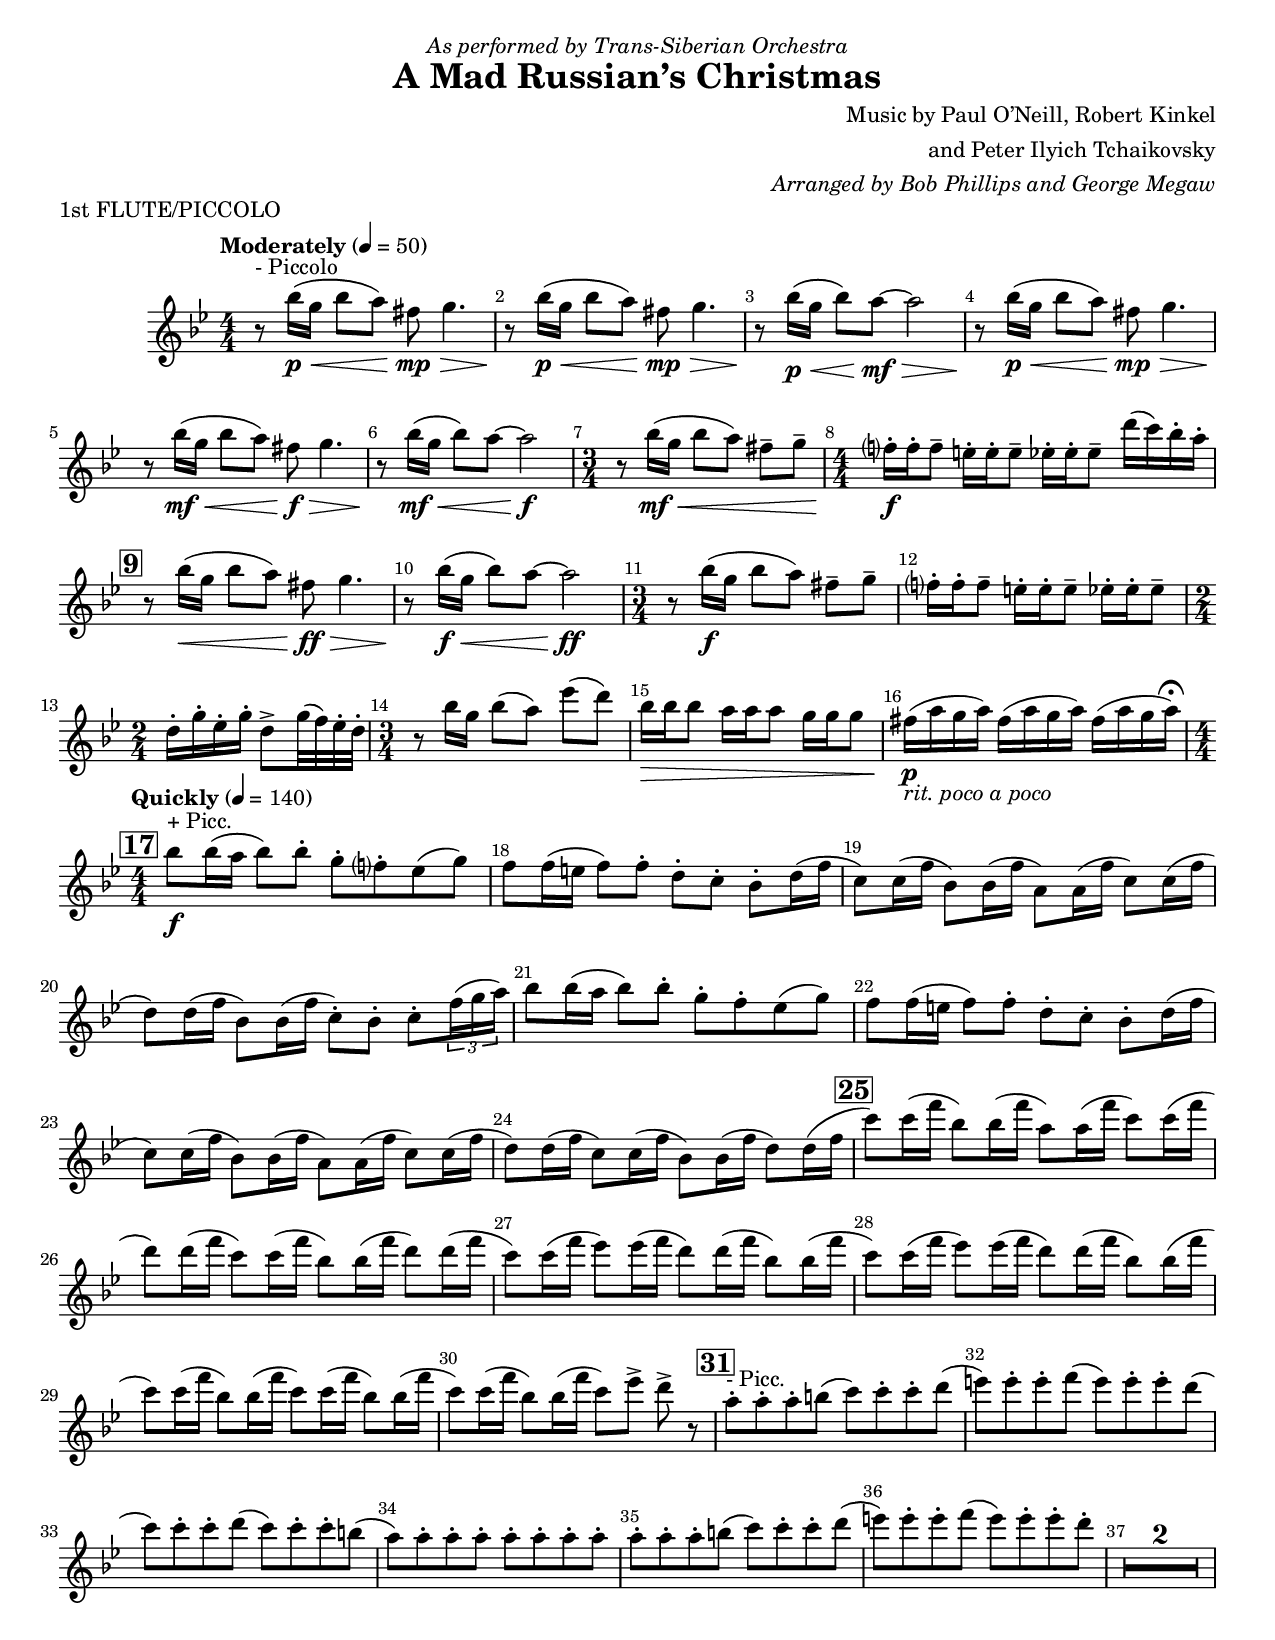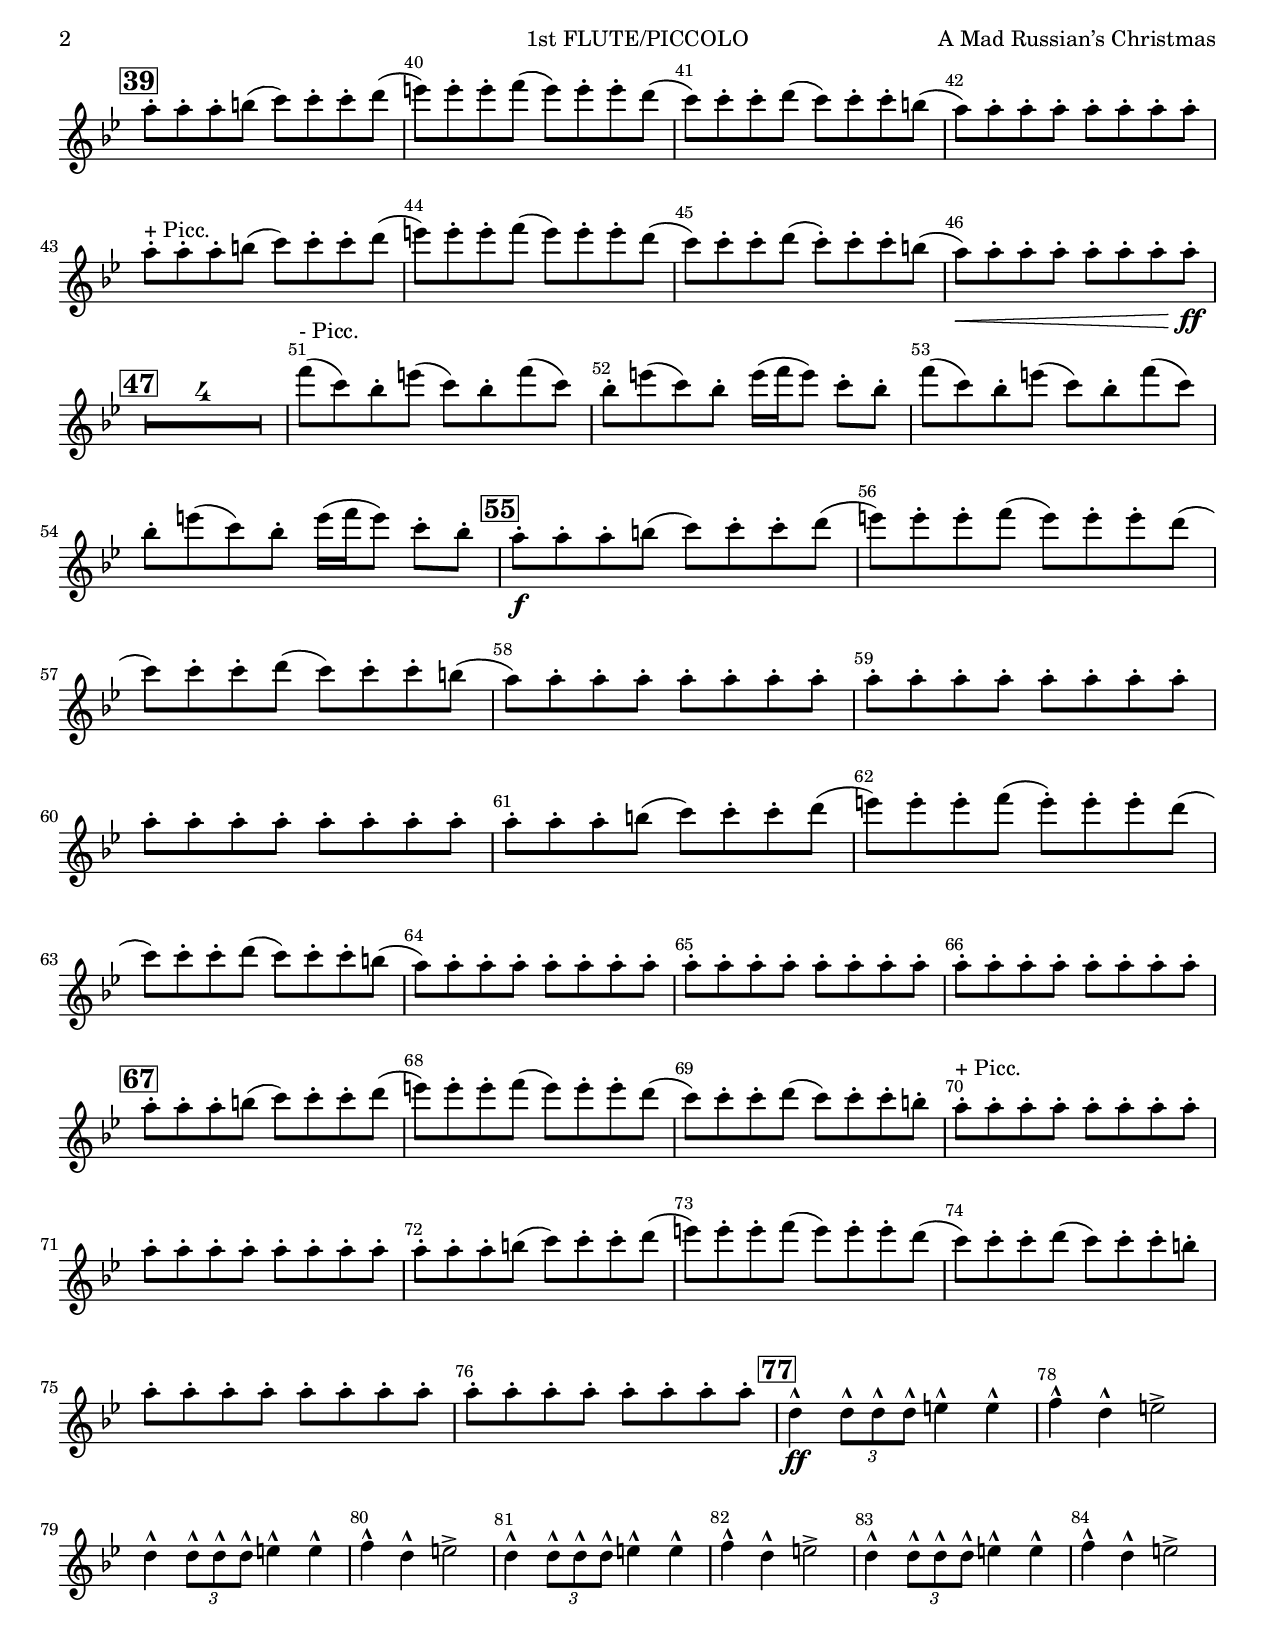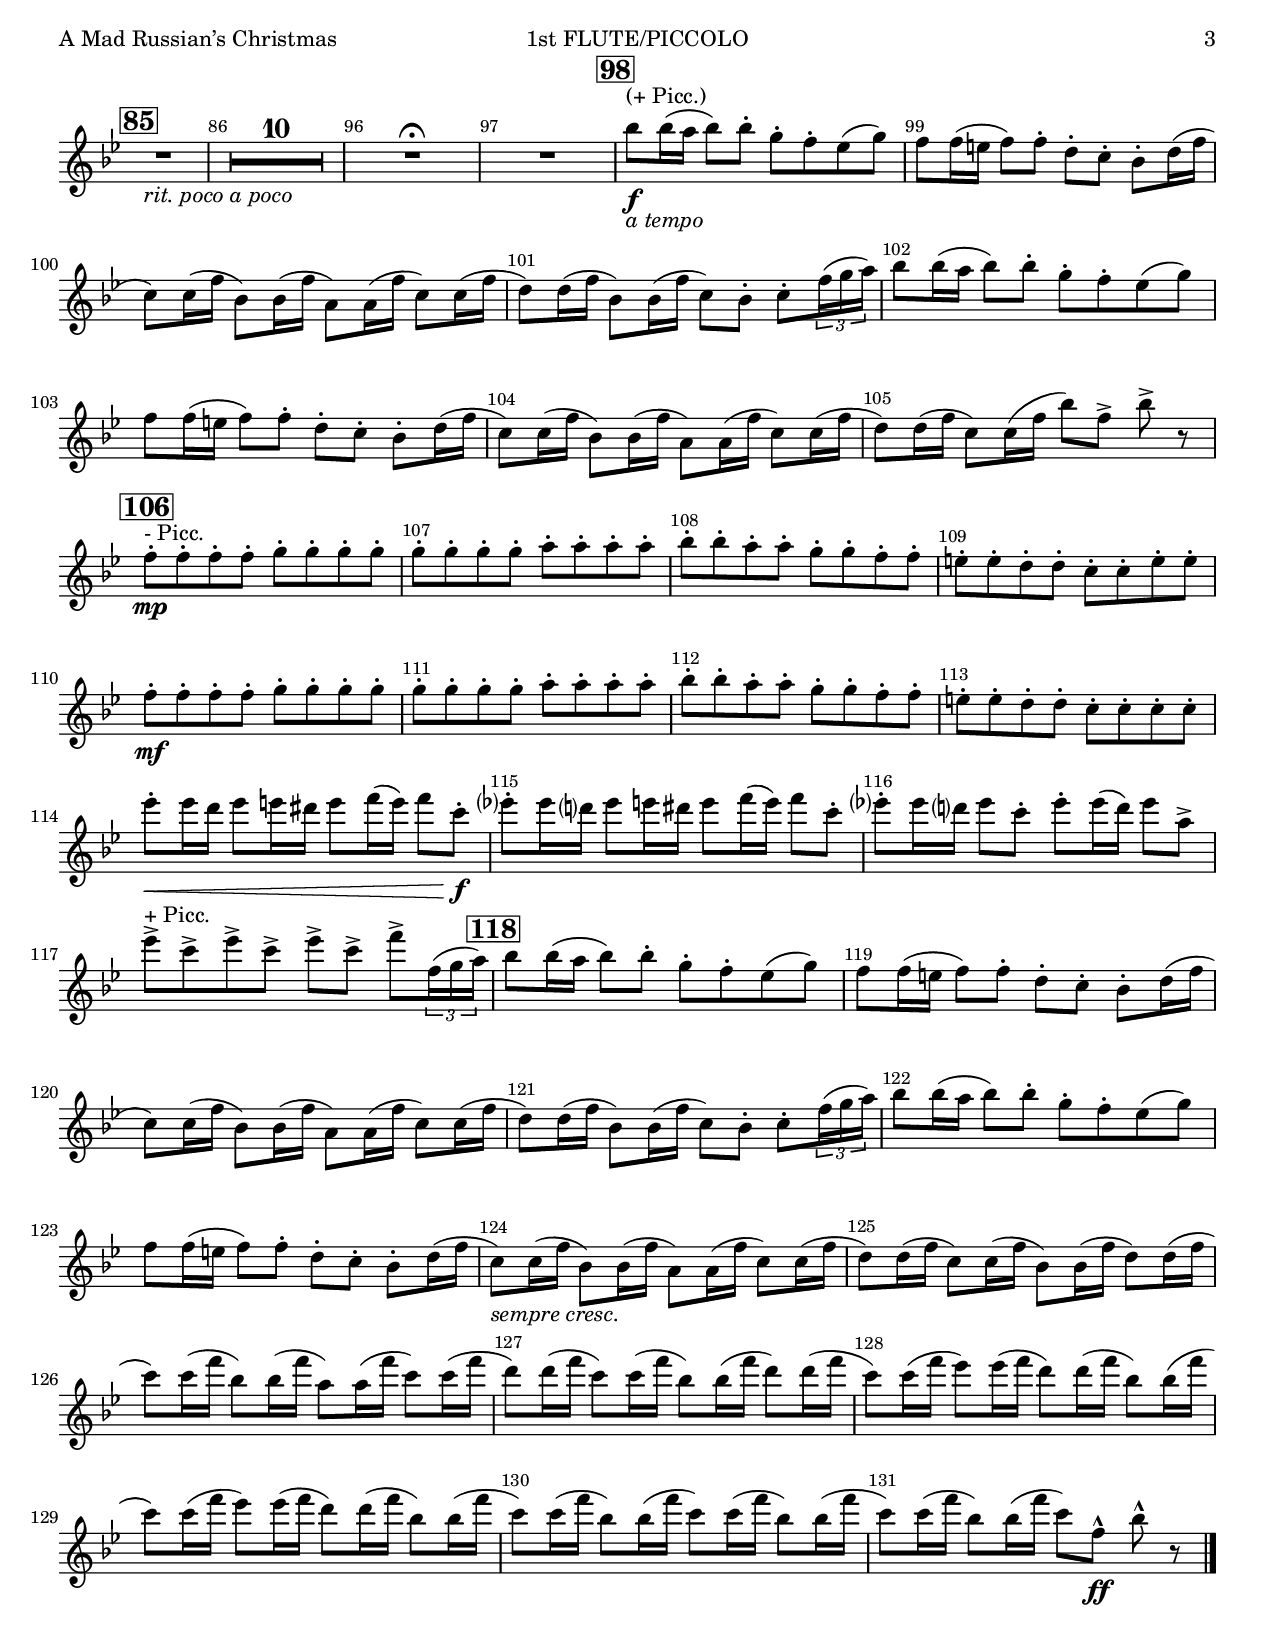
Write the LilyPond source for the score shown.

\version "2.19.82"
\language "english"

\version "2.19.82"
\language "english"

\header {
  dedication = \markup {
    \normal-text \italic "As performed by Trans-Siberian Orchestra"
  }
  title = "A Mad Russian’s Christmas"
  composer = \markup \right-column {
    "Music by Paul O’Neill, Robert Kinkel"
    "and Peter Ilyich Tchaikovsky"
    \italic "Arranged by Bob Phillips and George Megaw"
  }
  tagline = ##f
}

#(set-global-staff-size 19)

\paper {
  #(set-paper-size "ansi a")
  oddHeaderMarkup = \markup \fill-line {
    \on-the-fly #print-page-number-check-first
    \fromproperty #'header:title
    \on-the-fly #print-page-number-check-first
    \fromproperty #'header:piece
    \on-the-fly #print-page-number-check-first
    \fromproperty #'page:page-number-string
  }
  evenHeaderMarkup = \markup \fill-line {
    \on-the-fly #print-page-number-check-first
    \fromproperty #'page:page-number-string
    \on-the-fly #print-page-number-check-first
    \fromproperty #'header:piece
    \fromproperty #'header:title
  }
}

rehearsalMark = {
  \once \override Score.BarNumber.break-visibility = ##(#f #f #f)
  \mark \default
}

scoreOutline = {
  \compressFullBarRests
  \override MultiMeasureRest.expand-limit = #1
  \set Score.markFormatter = #format-mark-box-barnumbers
  \override Score.BarNumber.break-visibility = #end-of-line-invisible
  \context Score \applyContext #(set-bar-number-visibility 1)
  \numericTimeSignature

  \time 4/4
  \tempo "Moderately" 4 = 50
  \key bf \major
  s1*6

  % m. 7
  \time 3/4
  | s2.*1

  % m. 8
  \time 4/4
  | s1*1

  %%% m. 9 %%%
  \rehearsalMark
  | s1*2

  % m. 11
  \time 3/4
  | s2.*2

  % m. 13
  \time 2/4
  | s2*1

  % m. 14
  \time 3/4
  | s2.*2

  % m. 16
  |
  s2_\markup \italic "rit. poco a poco"

  s8. s16\fermata

  %%% m. 17 %%%
  \time 4/4
  \rehearsalMark
  \tempo "Quickly" 4 = 140
  | s1*8

  %%% m. 25 %%%
  \rehearsalMark
  | s1*6

  %%% m. 31 %%%
  \rehearsalMark
  | s1*8

  %%% m. 39 %%%
  \rehearsalMark
  | s1*8

  %%% m. 47 %%%
  \rehearsalMark
  | s1*8

  %%% m. 55 %%%
  \rehearsalMark
  | s1*12

  %%% m. 67 %%%
  \rehearsalMark
  | s1*10

  %%% m. 77 %%%
  \rehearsalMark
  | s1*8

  %%% m. 85 %%%
  \rehearsalMark
  | s1*1_\markup \italic "rit. poco a poco"

  % m. 86
  | s1*10

  % m. 96
  | R1*1^\fermataMarkup

  % m. 97
  | R1*1

  %%% m. 98 %%%
  \rehearsalMark
  | s1*8_\markup \italic "a tempo"

  %%% m. 106 %%%
  \rehearsalMark
  | s1*12

  %%% m. 118 %%%
  \rehearsalMark
  | s1*14

  \bar "|."
}


\header {
  piece = "1st FLUTE/PICCOLO"
}

partFluteOnePiccolo = \relative c''' {
  r8^"- Piccolo" bf16(\<\p g16
  bf8 a8)
  fs8\mp\> g4.

  |
  % m. 2
  r8\! bf16(\<\p g16
  bf8 a8)
  fs8\mp\> g4.

  |
  % m. 3
  r8\! bf16(\<\p g16
  bf8) a8~\mf\>
  a2

  |
  % m. 4
  r8\! bf16(\<\p g16
  bf8 a8)
  fs8\mp\> g4.

  |
  % m. 5
  r8\! bf16(\mf\< g16
  bf8 a8)
  fs8\f\> g4.

  |
  % m. 6
  r8\! bf16(\mf\< g16
  bf8) a8~
  a2\f

  |
  % m. 7
  r8 bf16(\mf\< g16
  bf8[ a8)]
  fs8--[ g8--]
  |
  % m. 8
  f?16-.\f f16-. f8--
  e16-. e16-. e8--
  ef16-. ef16-. ef8--
  d'16( c16) bf16-. a16-.
  |
  % m. 9
  r8 bf16(\< g16
  bf8 a8)
  fs8\ff\> g4.

  |
  % m. 10
  r8\! bf16(\f\< g16
  bf8) a8~
  a2\ff

  |
  % m. 11
  r8 bf16(\f g16
  bf8[ a8)]
  fs8--[ g8--]
  |
  % m. 12
  f?16-. f16-. f8--
  e16-. e16-. e8--
  ef16-. ef16-. ef8--
  |
  % m. 13
  d16-. g16-. ef16-. g16-.
  d8-> g32( f32) ef32-. d32-.
  |
  % m. 14
  r8 bf'16 g16
  bf8([ a8)]
  ef'8([ d8)]
  |
  % m. 15
  bf16\> bf16 bf8
  a16 a16 a8
  g16 g16 g8
  |
  % m. 16
  fs16(\p a16 g16 a16)
  fs16( a16 g16 a16)
  fs16( a16 g16 a16)
  |
  % m. 17
  bf8\f^"+ Picc." bf16( a16
  bf8) bf8-.
  g8-. f?8-.
  ef( g8)
  |
  % m. 18
  f8 f16( e16
  f8) f8-.
  d8-. c8-.
  bf-. d16( f16
  |
  % m. 19
  c8) c16( f16
  bf,8) bf16( f'16
  a,8) a16( f'16
  c8) c16( f16
  |
  % m. 20
  d8) d16( f16
  bf,8) bf16( f'16
  c8)-. bf8-.
  c8-. \tuplet 3/2 { f16( g16 a16) }
  |
  % m. 21
  bf8 bf16( a16
  bf8) bf8-.
  g8-. f8-.
  ef8( g8)
  |
  % m. 22
  f8 f16( e16
  f8) f8-.
  d8-. c8-.
  bf-. d16( f16
  |
  % m. 23
  c8) c16( f16
  bf,8) bf16( f'16
  a,8) a16( f'16
  c8) c16( f16
  |
  % m. 24
  d8) d16( f16
  c8) c16( f16
  bf,8) bf16( f'16
  d8) d16( f16
  |
  % m. 25
  c'8) c16( f16
  bf,8) bf16( f'16
  a,8) a16( f'16
  c8) c16( f16
  |
  % m. 26
  d8) d16( f16
  c8) c16( f16
  bf,8) bf16( f'16
  d8) d16( f16
  |
  % m. 27
  c8) c16( f16
  ef8) ef16( f16
  d8) d16( f16
  bf,8) bf16( f'16
  |
  % m. 28
  c8) c16( f16
  ef8) ef16( f16
  d8) d16( f16
  bf,8) bf16( f'16
  |
  % m. 29
  c8) c16( f16
  bf,8) bf16( f'16
  c8) c16( f16
  bf,8) bf16( f'16
  |
  % m. 30
  c8) c16( f16
  bf,8) bf16( f'16
  c8) ef8->
  d8->\noBeam r8
  |
  % m. 31
  a8-.^"- Picc." a8-.
  a8-. b8(
  c8) c8-.
  c8-. d8(
  |
  % m. 32
  e8) e8-.
  e8-. f8(
  e8) e8-.
  e8-. d8(
  |
  % m. 33
  c8) c8-.
  c8-. d8(
  c8) c8-.
  c8-. b8(
  |
  % m. 34
  a8) a8-.
  a8-. a8-.
  a8-. a8-.
  a8-. a8-.
  |
  % m. 35
  a8-. a8-.
  a8-. b8(
  c8) c8-.
  c8-. d8(
  |
  % m. 36
  e8) e8-.
  e8-. f8(
  e8) e8-.
  e8-. d8-.
  |
  % m. 37, 38
  R1*2\pageBreak
  |
  % m. 39
  a8-. a8-.
  a8-. b8(
  c8) c8-.
  c8-. d8(
  |
  % m. 40
  e8) e8-.
  e8-. f8(
  e8) e8-.
  e8-. d8(
  |
  % m. 41
  c8) c8-.
  c8-. d8(
  c8) c8-.
  c8-. b8(
  |
  % m. 42
  a8) a8-.
  a8-. a8-.
  a8-. a8-.
  a8-. a8-.
  |
  % m. 43
  a8-.^"+ Picc." a8-.
  a8-. b8(
  c8) c8-.
  c8-. d8(
  |
  % m. 44
  e8) e8-.
  e8-. f8(
  e8) e8-.
  e8-. d8(
  |
  % m. 45
  c8) c8-.
  c8-. d8(
  c8)-. c8-.
  c8-. b8(
  |
  % m. 46
  a8)\< a8-.
  a8-. a8-.
  a8-. a8-.
  a8-. a8-.\ff
  |
  % m. 47, 48, 49, 50
  R1*4
  |
  % m. 51
  f'8(^"- Picc." c8)
  bf8-. e8(
  c8) bf8-.
  f'8( c8)
  |
  % m. 52
  bf8-. e8(
  c8) bf8-.
  e16( f16 e8)
  c8-. bf-.
  |
  % m. 53
  f'8( c8)
  bf8-. e8(
  c8) bf8-.
  f'8( c8)
  |
  % m. 54
  bf8-. e8(
  c8) bf8-.
  e16( f16 e8)
  c8-. bf8-.
  |
  % m. 55
  a8-.\f a8-.
  a8-. b8(
  c8) c8-.
  c8-. d8(
  |
  % m. 56
  e8) e8-.
  e8-. f8(
  e8) e8-.
  e8-. d8(
  |
  % m. 57
  c8) c8-.
  c8-. d8(
  c8) c8-.
  c8-. b8(
  |
  % m. 58
  a8) a8-.
  a8-. a8-.
  a8-. a8-.
  a8-. a8-.
  |
  % m. 59
  a8-. a8-.
  a8-. a8-.
  a8-. a8-.
  a8-. a8-.
  |
  % m. 60
  a8-. a8-.
  a8-. a8-.
  a8-. a8-.
  a8-. a8-.
  |
  % m. 61
  a8-. a8-.
  a8-. b8(
  c8) c8-.
  c8-. d8(
  |
  % m. 62
  e8) e8-.
  e8-. f8(
  e8)-. e8-.
  e8-. d8(
  |
  % m. 63
  c8) c8-.
  c8-. d8(
  c8) c8-.
  c8-. b8(
  |
  % m. 64
  a8) a8-.
  a8-. a8-.
  a8-. a8-.
  a8-. a8-.
  |
  % m. 65
  a8-. a8-.
  a8-. a8-.
  a8-. a8-.
  a8-. a8-.
  |
  % m. 66
  a8-. a8-.
  a8-. a8-.
  a8-. a8-.
  a8-. a8-.
  |
  % m. 67
  a8-. a8-.
  a8-. b8(
  c8) c8-.
  c8-. d8(
  |
  % m. 68
  e8) e8-.
  e8-. f8(
  e8) e8-.
  e8-. d8(
  |
  % m. 69
  c8) c8-.
  c8-. d8(
  c8) c8-.
  c8-. b8-.
  |
  % m. 70
  a8-.^"+ Picc." a8-.
  a8-. a8-.
  a8-. a8-.
  a8-. a8-.
  |
  % m. 71
  a8-. a8-.
  a8-. a8-.
  a8-. a8-.
  a8-. a8-.
  |
  % m. 72
  a8-. a8-.
  a8-. b8(
  c8) c8-.
  c8-. d8(
  |
  % m. 73
  e8) e8-.
  e8-. f8(
  e8) e8-.
  e8-. d8(
  |
  % m. 74
  c8) c8-.
  c8-. d8(
  c8) c8-.
  c8-. b8-.
  |
  % m. 75
  a8-. a8-.
  a8-. a8-.
  a8-. a8-.
  a8-. a8-.
  |
  % m. 76
  a8-. a8-.
  a8-. a8-.
  a8-. a8-.
  a8-. a8-.
  |
  % m. 77
  d,4-^\ff
  \tuplet 3/2 { d8-^ d8-^ d8-^ }
  e4-^
  e4-^
  |
  % m. 78
  f4-^
  d4-^
  e2->

  |
  % m. 79
  d4-^
  \tuplet 3/2 { d8-^ d8-^ d8-^ }
  e4-^
  e4-^
  |
  % m. 80
  f4-^
  d4-^
  e2->

  |
  % m. 81
  d4-^
  \tuplet 3/2 { d8-^ d8-^ d8-^ }
  e4-^
  e4-^
  |
  % m. 82
  f4-^
  d4-^
  e2->

  |
  % m. 83
  d4-^
  \tuplet 3/2 { d8-^ d8-^ d8-^ }
  e4-^
  e4-^
  |
  % m. 84
  f4-^
  d4-^
  e2->\pageBreak

  |
  % m. 85, 86, 87, 88, 89, 90, 91, 92, 93, 94, 95, 96, 97
  R1*13
  |
  % m. 98
  bf'8\f^"(+ Picc.)" bf16( a16
  bf8) bf8-.
  g8-. f8-.
  ef8( g8)
  |
  % m. 99
  f8 f16( e16
  f8) f8-.
  d8-. c8-.
  bf8-. d16( f16
  |
  % m. 100
  c8) c16( f16
  bf,8) bf16( f'16
  a,8) a16( f'16
  c8) c16( f16
  |
  % m. 101
  d8) d16( f16
  bf,8) bf16( f'16
  c8) bf8-.
  c8-. \tuplet 3/2 { f16( g16 a16) }
  |
  % m. 102
  bf8 bf16( a16
  bf8) bf8-.
  g8-. f8-.
  ef8( g8)
  |
  % m. 103
  f8 f16( e16
  f8) f8-.
  d8-. c8-.
  bf8-. d16( f16
  |
  % m. 104
  c8) c16( f16
  bf,8) bf16( f'16
  a,8) a16( f'16
  c8) c16( f16
  |
  % m. 105
  d8) d16( f16
  c8) c16( f16
  bf8) f8->
  bf8->\noBeam r8
  |
  % m. 106
  f8-.\mp^"- Picc." f8-.
  f8-. f8-.
  g8-. g8-.
  g8-. g8-.
  |
  % m. 107
  g8-. g8-.
  g8-. g8-.
  a8-. a8-.
  a8-. a8-.
  |
  % m. 108
  bf8-. bf8-.
  a8-. a8-.
  g8-. g8-.
  f8-. f8-.
  |
  % m. 109
  e8-. e8-.
  d8-. d8-.
  c8-. c8-.
  e8-. e8-.
  |
  % m. 110
  f8-.\mf f8-.
  f8-. f8-.
  g8-. g8-.
  g8-. g8-.
  |
  % m. 111
  g8-. g8-.
  g8-. g8-.
  a8-. a8-.
  a8-. a8-.
  |
  % m. 112
  bf8-. bf8-.
  a8-. a8-.
  g8-. g8-.
  f8-. f8-.
  |
  % m. 113
  e8-. e8-.
  d8-. d8-.
  c8-. c8-.
  c8-. c8-.
  |
  % m. 114
  ef'8-.\< ef16 d16
  ef8 e16 ds16
  e8 f16( e16)
  f8 c8-.\f
  |
  % m. 115
  ef?8-. ef16 d?16
  ef8 e16 ds16
  e8 f16( e16)
  f8 c8-.
  |
  % m. 116
  ef?8-. ef16 d?16
  ef8 c8-.
  ef8-. ef16( d16)
  ef8 a,8->
  |
  % m. 117
  ef'8->^"+ Picc." c8->
  ef8-> c8->
  ef8-> c8->
  f8-> \tuplet 3/2 { f,16( g16 a16) }
  |
  % m. 118
  bf8 bf16( a16
  bf8) bf8-.
  g8-. f8-.
  ef8( g8)
  |
  % m. 119
  f8 f16( e16
  f8) f8-.
  d8-. c8-.
  bf8-. d16( f16
  |
  % m. 120
  c8) c16( f16
  bf,8) bf16( f'16
  a,8) a16( f'16
  c8) c16( f16
  |
  % m. 121
  d8) d16( f16
  bf,8) bf16( f'16
  c8) bf8-.
  c8-. \tuplet 3/2 { f16( g16 a16) }
  |
  % m. 122
  bf8 bf16( a16
  bf8) bf8-.
  g8-. f8-.
  ef8( g8)
  |
  % m. 123
  f8 f16( e16
  f8) f8-.
  d8-. c8-.
  bf8-. d16( f16
  |
  % m. 124
  c8)_\markup \italic "sempre cresc." c16( f16
  bf,8) bf16( f'16
  a,8) a16( f'16
  c8) c16( f16
  |
  % m. 125
  d8) d16( f16
  c8) c16( f16
  bf,8) bf16( f'16
  d8) d16( f16
  |
  % m. 126
  c'8) c16( f16
  bf,8) bf16( f'16
  a,8) a16( f'16
  c8) c16( f16
  |
  % m. 127
  d8) d16( f16
  c8) c16( f16
  bf,8) bf16( f'16
  d8) d16( f16
  |
  % m. 128
  c8) c16( f16
  ef8) ef16( f16
  d8) d16( f16
  bf,8) bf16( f'16
  |
  % m. 129
  c8) c16( f16
  ef8) ef16( f16
  d8) d16( f16
  bf,8) bf16( f'16
  |
  % m. 130
  c8) c16( f16
  bf,8) bf16( f'16
  c8) c16( f16
  bf,8) bf16( f'16
  |
  % m. 131
  c8) c16( f16
  bf,8) bf16( f'16
  c8) f,8-^\ff
  bf8-^\noBeam r8
}

\new Voice {
  << \scoreOutline \partFluteOnePiccolo >>
}
